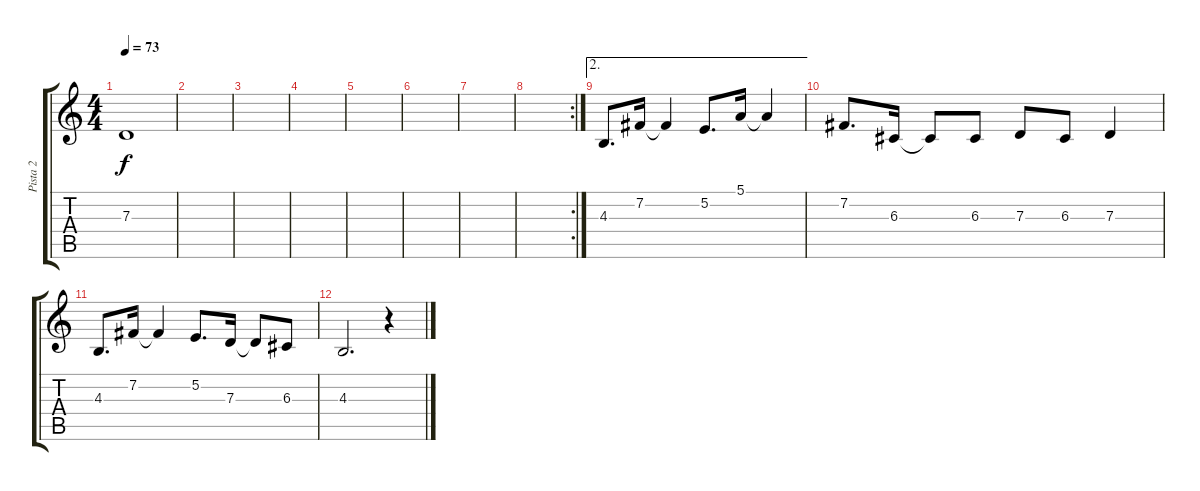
\track ("Pista 2" "Pista 2") {instrument flute}
\staff {score tabs}
\tuning (E4 B3 G3 D3 A2 E2) {hide}
\ts (4 4)
\tempo 73
\clef g2
\ks c
7.3{t}.1{dy f} |
|
|
|
|
|
|
\rc 2
|
\ae 2
4.3.8{d} 7.2.16 7.2{t}.4 5.2.8{d} 5.1.16 5.1{t}.4 |
7.2.8{d} 6.3.16 6.3{t}.8 6.3.8 7.3.8 6.3.8 7.3.4 |
4.3.8{d} 7.2.16 7.2{t}.4 5.2.8{d} 7.3.16 7.3{t}.8 6.3.8 |
4.3.2{d} r.4
